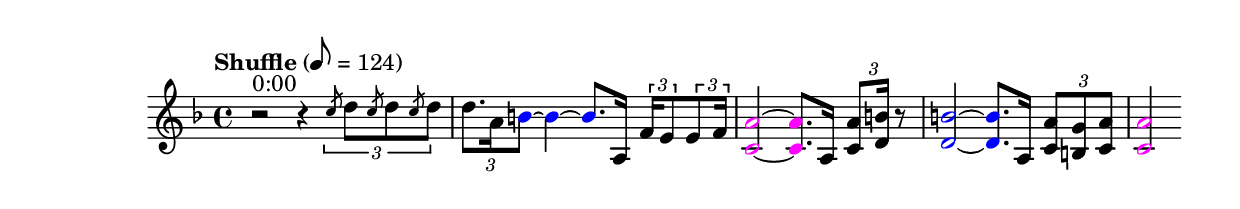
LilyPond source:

\version "2.22"


harmonies = \chordmode {
  \set majorSevenSymbol = \markup { maj7 }
  \set noChordSymbol = "" 
  
}

rhythms = \relative c' {
  \key d \minor
  \time 4/4
  \tempo \markup {
    Shuffle
  } 8 = 124

  r2^\markup { "0:00" }  r4
  \tuplet 3/2 { \slashedGrace { c'8 } d8 \slashedGrace { c8 } d8 \slashedGrace { c8 } d8 }

  \tuplet 3/2 { d8. a16  
    \override NoteHead.color = #blue 
    b8~ 
  }  b4~ b8. 
  \override NoteHead.color = #black
  a,16 \tuplet 3/2 { f'16 e8 } \tuplet 3/2 { e8 f16 }

  \override NoteHead.color = #magenta
  <c a'>2~ <c a'>8. 
  \override NoteHead.color = #black
  a16 \tuplet 3/2 { <c a'>8 <d b'>16 } r8

  \override NoteHead.color = #blue
  <d b'>2~ <d b'>8. 
  \override NoteHead.color = #black
  a16 \tuplet 3/2 { <c a'>8 <b g'> <c a'> }

  \override NoteHead.color = #magenta
  <c a'>2

  
}

<<
  \new ChordNames \harmonies
  \new Staff \rhythms
>>